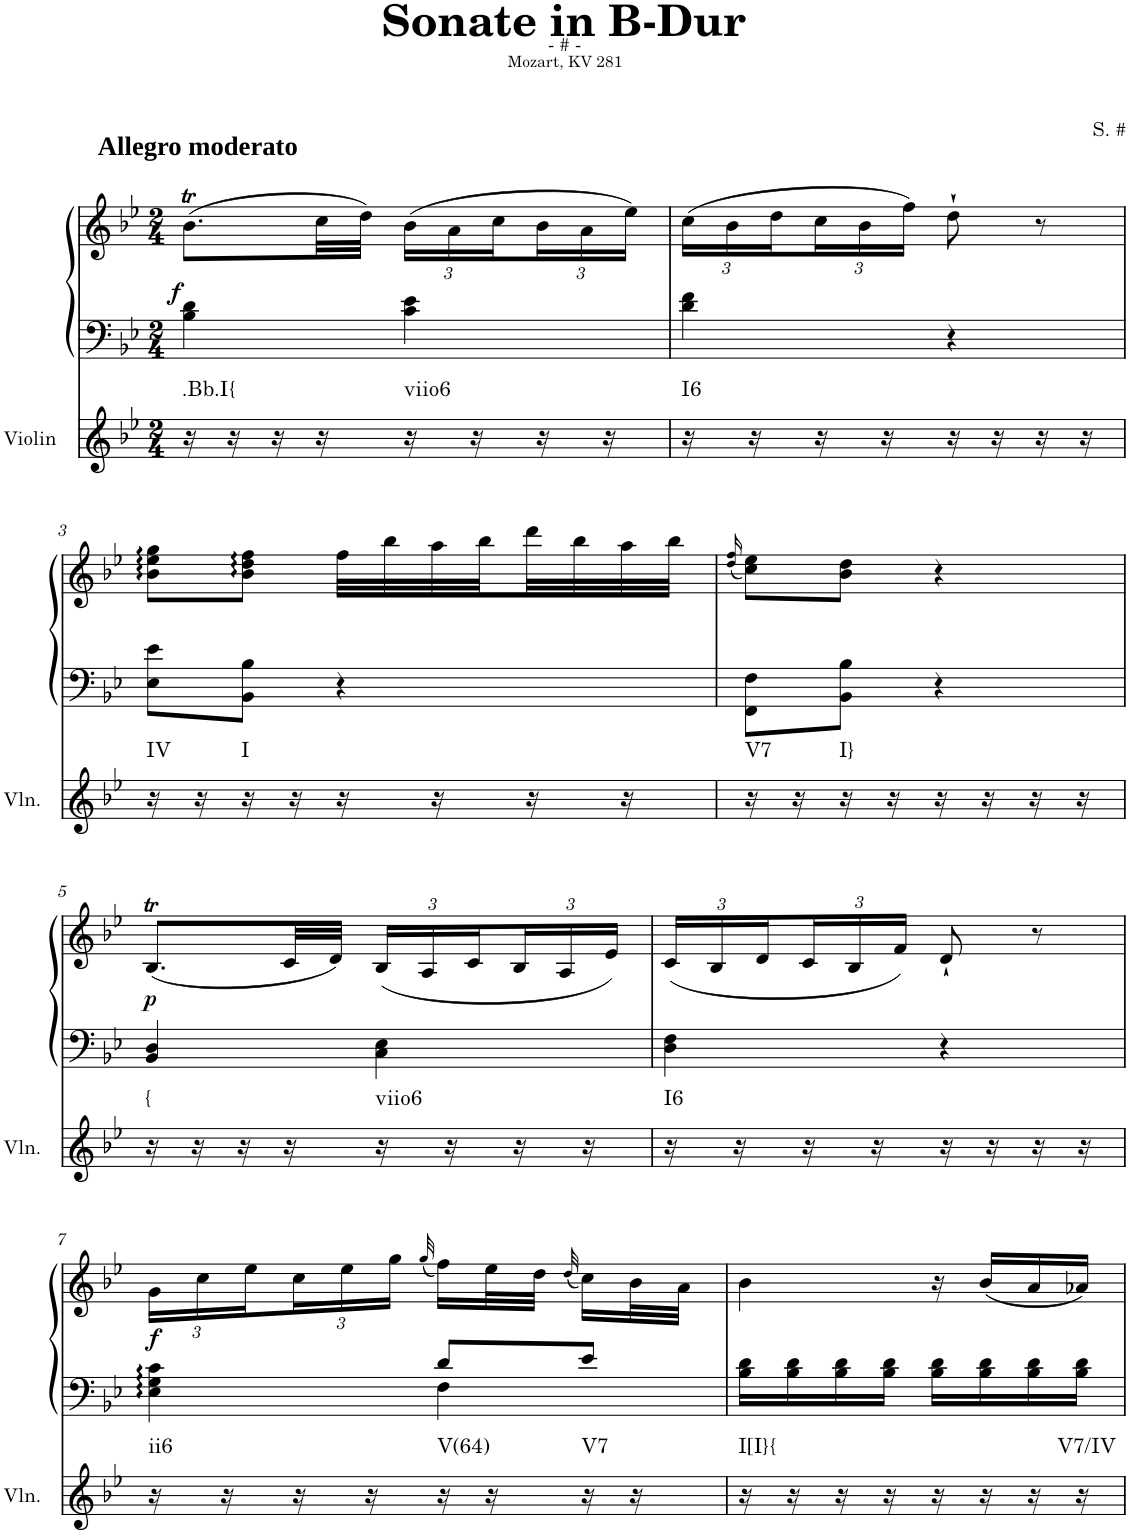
**kern	**harte	**kern	**kern	**dynam
*part2	*part2	*part1	*part1	*part1
*staff3	*	*staff2	*staff1	*staff1/2
*I"Violin	*	*I"Klavier linke Hand	*	*
*I'Vln.	*	*	*	*
*clefG2	*	*clefF4	*clefG2	*
*k[b-e-]	*	*k[b-e-]	*k[b-e-]	*
*M2/4	*	*M2/4	*M2/4	*
=1	=1	=1	=1	=1
!	!	!	!LO:TX:a:B:t=Allegro moderato	!
!	!LO:H:kt=.Bb.I{	!	!	!LO:DY:a=2
16r	N	4B-\ 4d\	(8.b-T\L	f
16r	.	.	.	.
16r	.	.	.	.
16r	.	.	32cc\LL	.
.	.	.	32dd\JJJ)	.
*	*	*	*Xbrackettup	*
!	!LO:H:kt=viio6	!	!	!
16r	N	4c\ 4e-\	(24b-\LL	.
.	.	.	24a\	.
16r	.	.	.	.
.	.	.	24cc\	.
16r	.	.	24b-\	.
.	.	.	24a\	.
16r	.	.	.	.
.	.	.	24ee-\JJ)	.
=2	=2	=2	=2	=2
!	!LO:H:kt=I6	!	!	!
16r	N	4d\ 4f\	(24cc\LL	.
.	.	.	24b-\	.
16r	.	.	.	.
.	.	.	24dd\	.
16r	.	.	24cc\	.
.	.	.	24b-\	.
16r	.	.	.	.
.	.	.	24ff\JJ)	.
16r	.	4r	8dd`\	.
16r	.	.	.	.
16r	.	.	8r	.
16r	.	.	.	.
!!LO:LB:g=z
=3	=3	=3	=3	=3
!	!LO:H:kt=IV	!	!	!
16r	N	8E-\ 8e-\L	8b-\ 8ee-\ 8gg\L	.
16r	.	.	.	.
!	!LO:H:kt=I	!	!	!
16r	N	8BB-\ 8B-\J	8b-\ 8dd\ 8ff\J	.
16r	.	.	.	.
16r	.	4r	32ff\LLL	.
.	.	.	32bb-\	.
16r	.	.	32aa\	.
.	.	.	32bb-\	.
16r	.	.	32ddd\	.
.	.	.	32bb-\	.
16r	.	.	32aa\	.
.	.	.	32bb-\JJJ	.
=4	=4	=4	=4	=4
.	.	.	(16qdd/ 16qff/	.
!	!LO:H:kt=V7	!	!	!
16r	N	8FF\ 8F\L	8cc\ 8ee-\L)	.
16r	.	.	.	.
!	!LO:H:kt=I}	!	!	!
16r	N	8BB-\ 8B-\J	8b-\ 8dd\J	.
16r	.	.	.	.
16r	.	4r	4r	.
16r	.	.	.	.
16r	.	.	.	.
16r	.	.	.	.
!!LO:LB:g=z
=5	=5	=5	=5	=5
!	!LO:H:kt={	!	!	!LO:DY:b
16r	N	4BB-/ 4D/	(8.B-T/L	p
16r	.	.	.	.
16r	.	.	.	.
16r	.	.	32c/LL	.
.	.	.	32d/JJJ)	.
!	!LO:H:kt=viio6	!	!	!
16r	N	4C\ 4E-\	(24B-/LL	.
.	.	.	24A/	.
16r	.	.	.	.
.	.	.	24c/	.
16r	.	.	24B-/	.
.	.	.	24A/	.
16r	.	.	.	.
.	.	.	24e-/JJ)	.
=6	=6	=6	=6	=6
!	!LO:H:kt=I6	!	!	!
16r	N	4D\ 4F\	(24c/LL	.
.	.	.	24B-/	.
16r	.	.	.	.
.	.	.	24d/	.
16r	.	.	24c/	.
.	.	.	24B-/	.
16r	.	.	.	.
.	.	.	24f/JJ)	.
16r	.	4r	8d`/	.
16r	.	.	.	.
16r	.	.	8r	.
16r	.	.	.	.
!!LO:LB:g=z
=7	=7	=7	=7	=7
*	*	*^	*	*
!	!LO:H:kt=ii6	!	!	!	!LO:DY:b
16r	N	4E-\ 4G\ 4c\	4ryy	24g\LL	f
.	.	.	.	24cc\	.
16r	.	.	.	.	.
.	.	.	.	24ee-\	.
16r	.	.	.	24cc\	.
.	.	.	.	24ee-\	.
16r	.	.	.	.	.
.	.	.	.	24gg\JJ	.
.	.	.	.	(32qgg/	.
!	!LO:H:kt=V(64)	!	!	!	!
16r	N	8d/L	4F\	16ff\LL)	.
16r	.	.	.	32ee-\L	.
.	.	.	.	32dd\JJJ	.
.	.	.	.	(32qdd/	.
!	!LO:H:kt=V7	!	!	!	!
16r	N	8e-/J	.	16cc\LL)	.
16r	.	.	.	32b-\L	.
.	.	.	.	32a\JJJ	.
*	*	*v	*v	*	*
=8	=8	=8	=8	=8
!	!LO:H:kt=I[I}{	!	!	!
16r	N	16B-\ 16d\LL	4b-\	.
16r	.	16B-\ 16d\	.	.
16r	.	16B-\ 16d\	.	.
16r	.	16B-\ 16d\JJ	.	.
16r	.	16B-\ 16d\LL	16r	.
16r	.	16B-\ 16d\	(16b-/LL	.
16r	.	16B-\ 16d\	16a/	.
!	!LO:H:kt=V7/IV	!	!	!
16r	N	16B-\ 16d\JJ	16a-X/JJ)	.
=	=	=	=	=
*-	*-	*-	*-	*-
